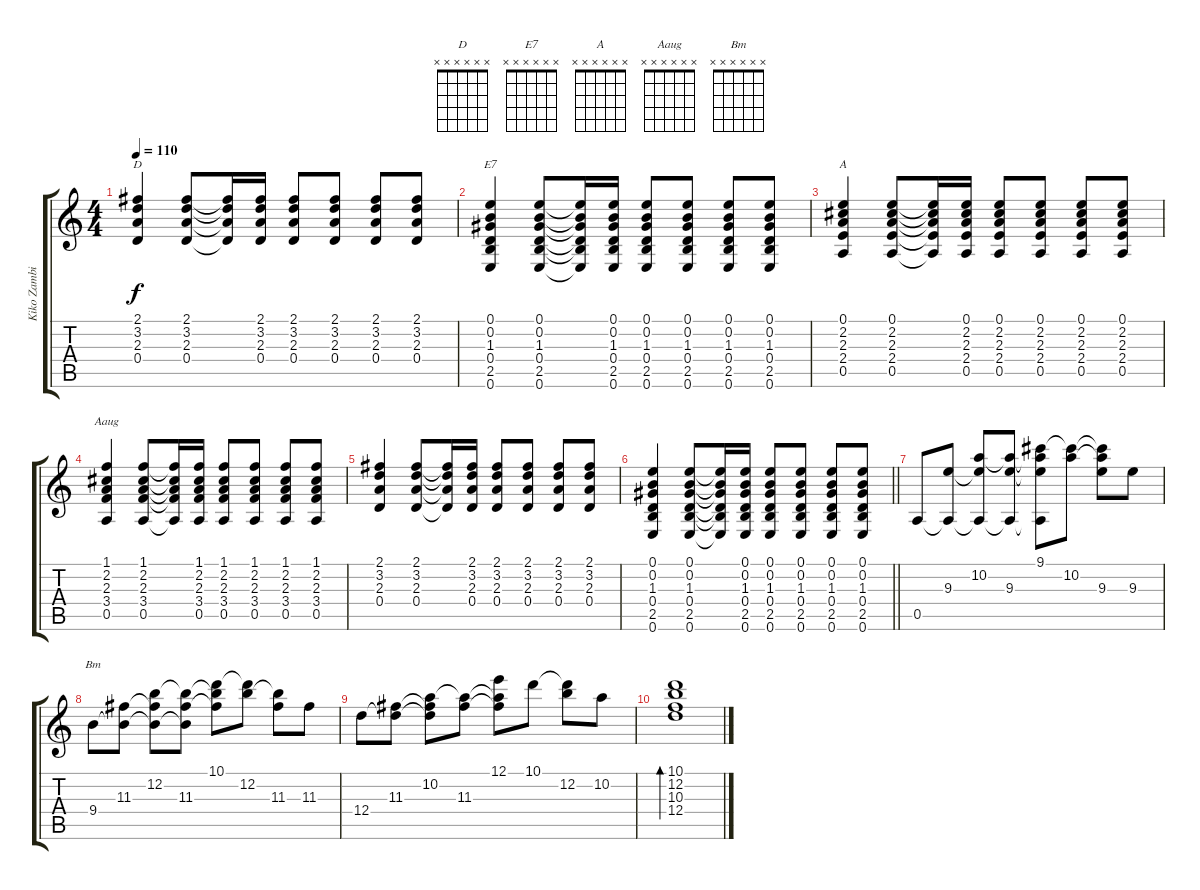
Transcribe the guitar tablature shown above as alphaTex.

\track ("Kiko Zambianchi" "Kiko Zambi") {instrument acousticguitarsteel}
\staff {score tabs}
\tuning (E4 B3 G3 D3 A2 E2) {hide}
\chord ("D" x x x x x x)
\chord ("E7" x x x x x x)
\chord ("A" x x x x x x)
\chord ("Aaug" x x x x x x)
\chord ("Bm" x x x x x x)
\ts (4 4)
\tempo 110
\clef g2
\ks c
(2.1 3.2 2.3 0.4).4{ch "D" dy f} (2.1 3.2 2.3 0.4).8 (2.1{t} 3.2{t} 2.3{t} 0.4{t}).16 (2.1 3.2 2.3 0.4).16 (2.1 3.2 2.3 0.4).8 (2.1 3.2 2.3 0.4).8 (2.1 3.2 2.3 0.4).8 (2.1 3.2 2.3 0.4).8 |
(0.1 0.2 1.3 0.4 2.5 0.6).4{ch "E7"} (0.1 0.2 1.3 0.4 2.5 0.6).8 (0.1{t} 0.2{t} 1.3{t} 0.4{t} 2.5{t} 0.6{t}).16 (0.1 0.2 1.3 0.4 2.5 0.6).16 (0.1 0.2 1.3 0.4 2.5 0.6).8 (0.1 0.2 1.3 0.4 2.5 0.6).8 (0.1 0.2 1.3 0.4 2.5 0.6).8 (0.1 0.2 1.3 0.4 2.5 0.6).8 |
(0.1 2.2 2.3 2.4 0.5).4{ch "A"} (0.1 2.2 2.3 2.4 0.5).8 (0.1{t} 2.2{t} 2.3{t} 2.4{t} 0.5{t}).16 (0.1 2.2 2.3 2.4 0.5).16 (0.1 2.2 2.3 2.4 0.5).8 (0.1 2.2 2.3 2.4 0.5).8 (0.1 2.2 2.3 2.4 0.5).8 (0.1 2.2 2.3 2.4 0.5).8 |
(1.1 2.2 2.3 3.4 0.5).4{ch "Aaug"} (1.1 2.2 2.3 3.4 0.5).8 (1.1{t} 2.2{t} 2.3{t} 3.4{t} 0.5{t}).16 (1.1 2.2 2.3 3.4 0.5).16 (1.1 2.2 2.3 3.4 0.5).8 (1.1 2.2 2.3 3.4 0.5).8 (1.1 2.2 2.3 3.4 0.5).8 (1.1 2.2 2.3 3.4 0.5).8 |
(2.1 3.2 2.3 0.4).4 (2.1 3.2 2.3 0.4).8 (2.1{t} 3.2{t} 2.3{t} 0.4{t}).16 (2.1 3.2 2.3 0.4).16 (2.1 3.2 2.3 0.4).8 (2.1 3.2 2.3 0.4).8 (2.1 3.2 2.3 0.4).8 (2.1 3.2 2.3 0.4).8 |
\barLineRight lightlight
(0.1 0.2 1.3 0.4 2.5 0.6).4 (0.1 0.2 1.3 0.4 2.5 0.6).8 (0.1{t} 0.2{t} 1.3{t} 0.4{t} 2.5{t} 0.6{t}).16 (0.1 0.2 1.3 0.4 2.5 0.6).16 (0.1 0.2 1.3 0.4 2.5 0.6).8 (0.1 0.2 1.3 0.4 2.5 0.6).8 (0.1 0.2 1.3 0.4 2.5 0.6).8 (0.1 0.2 1.3 0.4 2.5 0.6).8 |
0.5.8 (9.3 0.5{t}).8 (10.2 9.3{t} 0.5{t}).8 (10.2{t} 9.3 0.5{t}).8 (9.1 10.2{t} 9.3{t} 0.5{t}).8 (9.1{t} 10.2).8 (9.1{t} 10.2{t} 9.3).8 9.3.8 |
9.4.8{ch "Bm"} (11.3 9.4{t}).8 (12.2 11.3{t} 9.4{t}).8 (12.2{t} 11.3 9.4{t}).8 (10.1 12.2{t} 11.3{t}).8 (10.1{t} 12.2).8 (12.2{t} 11.3).8 11.3.8 |
12.4.8 (11.3 12.4{t}).8 (10.2 11.3{t} 12.4{t}).8 (10.2{t} 11.3).8 (12.1 10.2{t} 11.3{t}).8 10.1.8 (10.1{t} 12.2).8 10.2.8 |
(10.1 12.2 10.3 12.4).1{bd 240}
